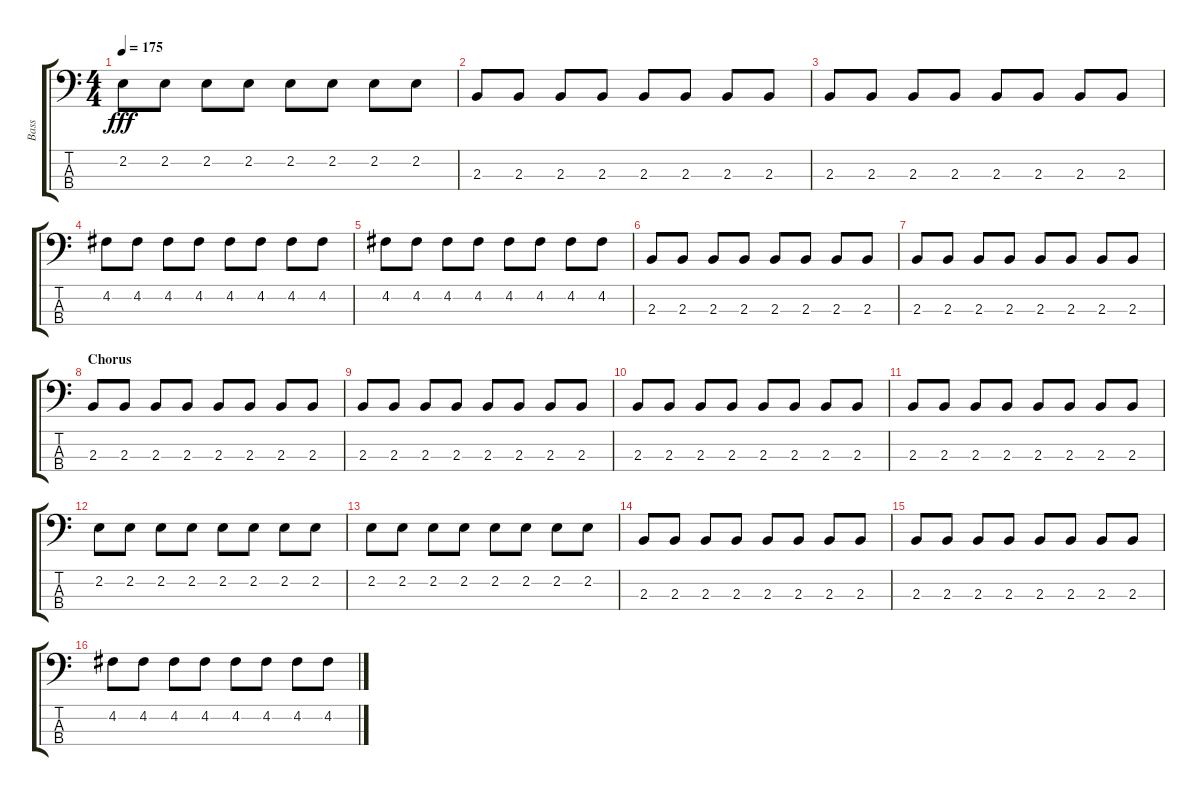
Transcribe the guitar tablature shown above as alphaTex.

\track ("Bass" "Bass") {instrument electricbassfinger}
\staff {score tabs}
\tuning (G2 D2 A1 E1) {hide}
\ts (4 4)
\tempo 175
\clef f4
\ks c
2.2.8{dy fff} 2.2.8 2.2.8 2.2.8 2.2.8 2.2.8 2.2.8 2.2.8 |
2.3.8 2.3.8 2.3.8 2.3.8 2.3.8 2.3.8 2.3.8 2.3.8 |
2.3.8 2.3.8 2.3.8 2.3.8 2.3.8 2.3.8 2.3.8 2.3.8 |
4.2.8 4.2.8 4.2.8 4.2.8 4.2.8 4.2.8 4.2.8 4.2.8 |
4.2.8 4.2.8 4.2.8 4.2.8 4.2.8 4.2.8 4.2.8 4.2.8 |
2.3.8 2.3.8 2.3.8 2.3.8 2.3.8 2.3.8 2.3.8 2.3.8 |
2.3.8 2.3.8 2.3.8 2.3.8 2.3.8 2.3.8 2.3.8 2.3.8 |
\section ("" "Chorus")
2.3.8 2.3.8 2.3.8 2.3.8 2.3.8 2.3.8 2.3.8 2.3.8 |
2.3.8 2.3.8 2.3.8 2.3.8 2.3.8 2.3.8 2.3.8 2.3.8 |
2.3.8 2.3.8 2.3.8 2.3.8 2.3.8 2.3.8 2.3.8 2.3.8 |
2.3.8 2.3.8 2.3.8 2.3.8 2.3.8 2.3.8 2.3.8 2.3.8 |
2.2.8 2.2.8 2.2.8 2.2.8 2.2.8 2.2.8 2.2.8 2.2.8 |
2.2.8 2.2.8 2.2.8 2.2.8 2.2.8 2.2.8 2.2.8 2.2.8 |
2.3.8 2.3.8 2.3.8 2.3.8 2.3.8 2.3.8 2.3.8 2.3.8 |
2.3.8 2.3.8 2.3.8 2.3.8 2.3.8 2.3.8 2.3.8 2.3.8 |
4.2.8 4.2.8 4.2.8 4.2.8 4.2.8 4.2.8 4.2.8 4.2.8
